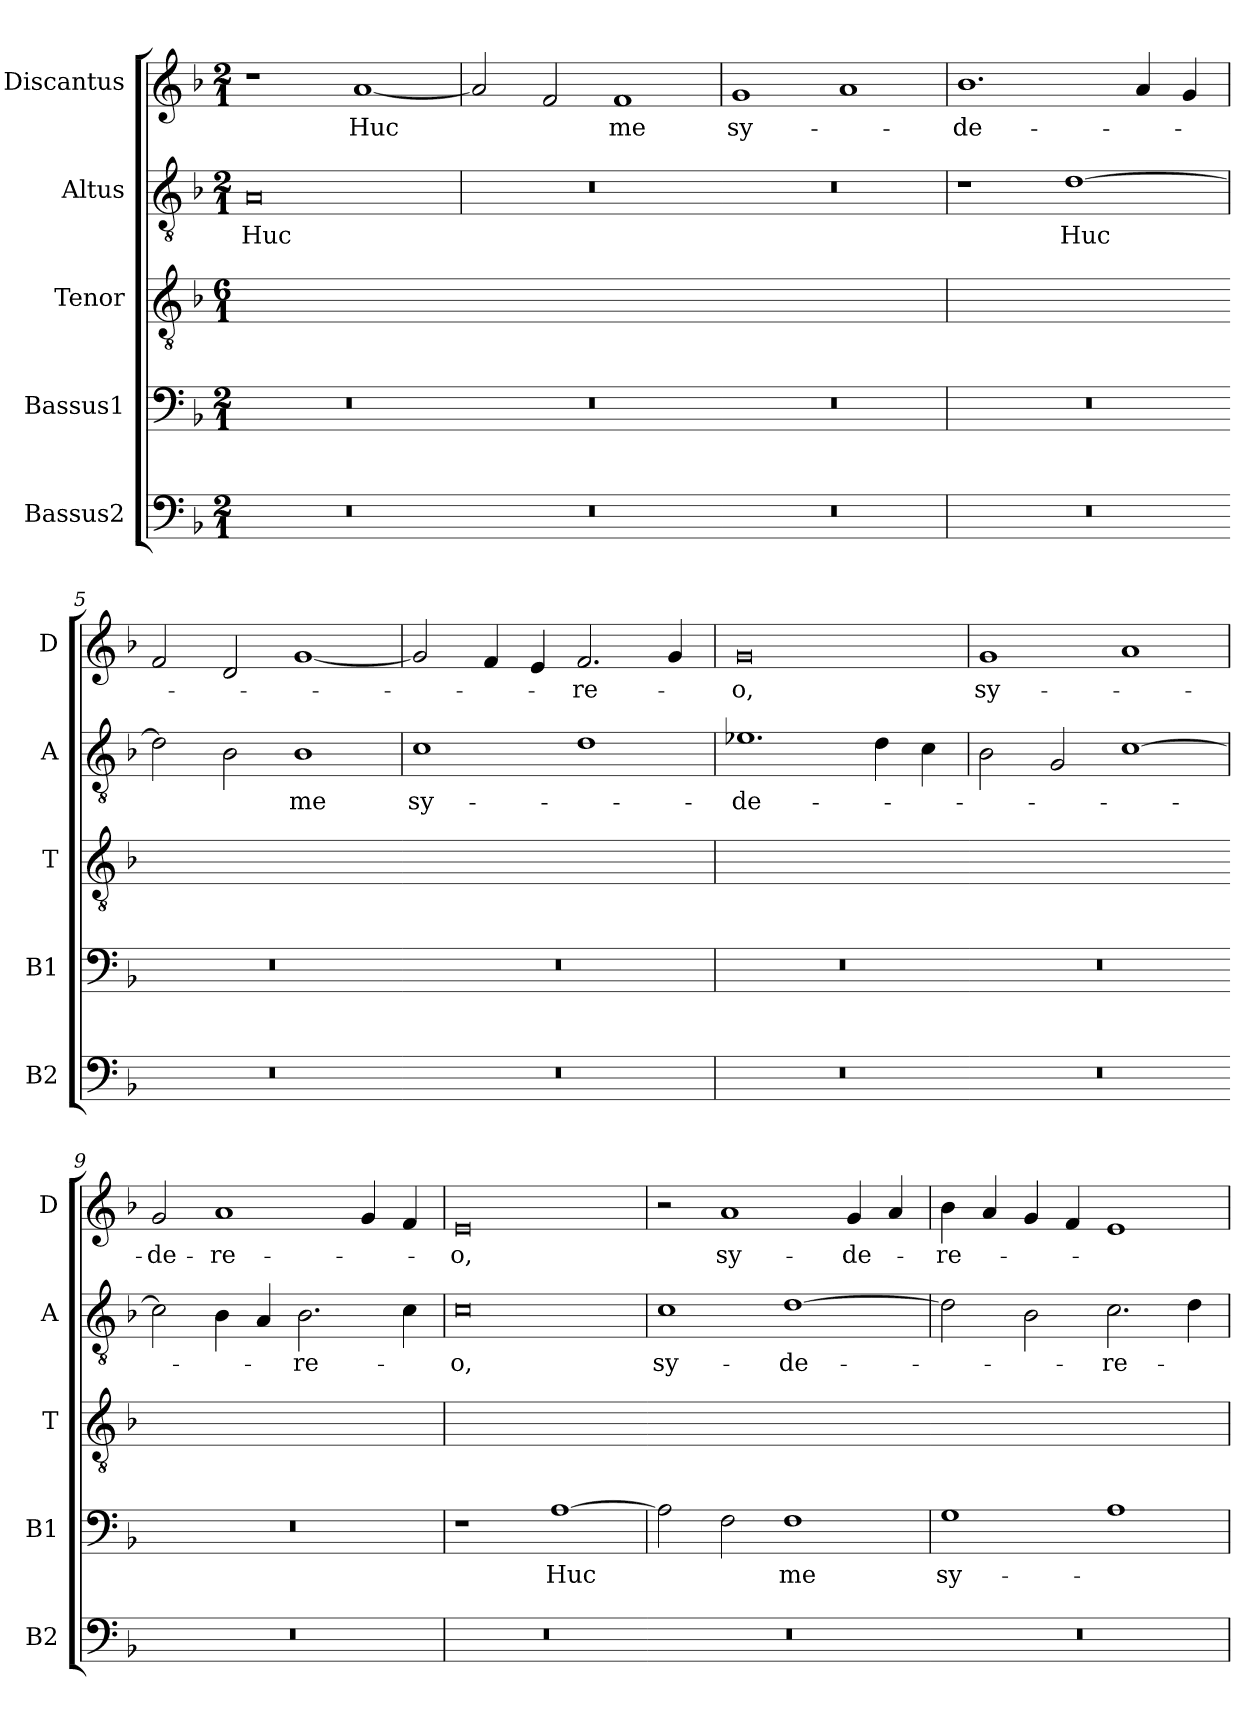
**kern	**kern	**text	**kern	**kern	**text	**kern	**text
*part5	*part4	*part4	*part3	*part2	*part2	*part1	*part1
*staff5	*staff4	*staff4	*staff3	*staff2	*staff2	*staff1	*staff1
*I"Bassus2	*I"Bassus1	*	*I"Tenor	*I"Altus	*	*I"Discantus	*
*I'B2	*I'B1	*	*I'T	*I'A	*	*I'D	*
*clefF4	*clefF4	*	*clefGv2	*clefGv2	*	*clefG2	*
*k[b-]	*k[b-]	*	*k[b-]	*k[b-]	*	*k[b-]	*
*M2/1	*M2/1	*	*M6/1	*M2/1	*	*M2/1	*
=1	=1	=1	=1	=1	=1	=1	=1
!	!	!	!LO:N:vis=1	!	!	!	!
0r	0r	.	0r	0A	Huc	1r	.
.	.	.	.	.	.	[1a	Huc
=2	=2	=2	=2-	=2	=2	=2	=2
!	!	!	!LO:N:vis=1	!	!	!	!
0r	0r	.	0ryy	0r	.	2a/]	.
.	.	.	.	.	.	2f/	.
.	.	.	.	.	.	1f	me
=3	=3	=3	=3-	=3	=3	=3	=3
!	!	!	!LO:N:vis=1	!	!	!	!
0r	0r	.	0ryy	0r	.	1g	sy-
.	.	.	.	.	.	1a	.
=4	=4	=4	=4	=4	=4	=4	=4
!	!	!	!LO:N:vis=1	!	!	!	!
0r	0r	.	0r	1r	.	1.b-	-de-
.	.	.	.	[1d	Huc	.	.
.	.	.	.	.	.	4a/	.
.	.	.	.	.	.	4g/	.
=5	=5	=5	=5-	=5	=5	=5	=5
!	!	!	!LO:N:vis=1	!	!	!	!
0r	0r	.	0ryy	2d\]	.	2f/	.
.	.	.	.	2B-\	.	2d/	.
.	.	.	.	1B-	me	[1g	.
=6	=6	=6	=6-	=6	=6	=6	=6
!	!	!	!LO:N:vis=1	!	!	!	!
0r	0r	.	0ryy	1c	sy-	2g/]	.
.	.	.	.	.	.	4f/	.
.	.	.	.	.	.	4e/	.
.	.	.	.	1d	.	2.f/	-re-
.	.	.	.	.	.	4g/	.
=7	=7	=7	=7	=7	=7	=7	=7
!	!	!	!LO:N:vis=1	!	!	!	!
0r	0r	.	0r	1.e-X	-de-	0g	-o,
.	.	.	.	4d\	.	.	.
.	.	.	.	4c\	.	.	.
=8	=8	=8	=8-	=8	=8	=8	=8
!	!	!	!LO:N:vis=1	!	!	!	!
0r	0r	.	0ryy	2B-\	.	1g	sy-
.	.	.	.	2G/	.	.	.
.	.	.	.	[1c	.	1a	.
=9	=9	=9	=9-	=9	=9	=9	=9
!	!	!	!LO:N:vis=1	!	!	!	!
0r	0r	.	0ryy	2c\]	.	2g/	-de-
.	.	.	.	4B-\	.	1a	-re-
.	.	.	.	4A/	.	.	.
.	.	.	.	2.B-\	-re-	.	.
.	.	.	.	.	.	4g/	.
.	.	.	.	4c\	.	4f/	.
=10	=10	=10	=10	=10	=10	=10	=10
!	!	!	!LO:N:vis=1	!	!	!	!
0r	1r	.	0r	0c	-o,	0e	-o,
.	[1A	Huc	.	.	.	.	.
=11	=11	=11	=11-	=11	=11	=11	=11
!	!	!	!LO:N:vis=1	!	!	!	!
0r	2A\]	.	0ryy	1c	sy-	2r	.
.	2F\	.	.	.	.	1a	sy-
.	1F	me	.	[1d	-de-	.	.
.	.	.	.	.	.	4g/	-de-
.	.	.	.	.	.	4a/	.
=12	=12	=12	=12-	=12	=12	=12	=12
!	!	!	!LO:N:vis=1	!	!	!	!
0r	1G	sy-	0ryy	2d\]	.	4b-\	-re-
.	.	.	.	.	.	4a/	.
.	.	.	.	2B-\	.	4g/	.
.	.	.	.	.	.	4f/	.
.	1A	.	.	2.c\	-re-	1e	.
.	.	.	.	4d\	.	.	.
=	=	=	=	=	=	=	=
*-	*-	*-	*-	*-	*-	*-	*-
